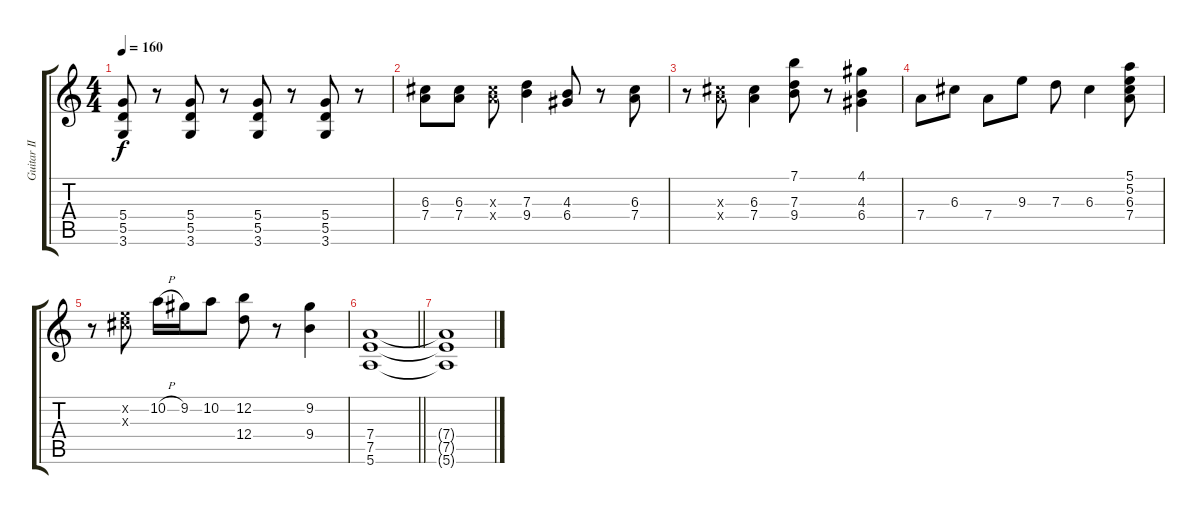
\track ("Guitar II" "Guitar II") {instrument overdrivenguitar}
\staff {score tabs}
\tuning (E4 B3 G3 D3 A2 E2) {hide}
\ts (4 4)
\tempo 160
\clef g2
\ks c
(5.4 5.5 3.6).8{dy f} r.8 (5.4 5.5 3.6).8 r.8 (5.4 5.5 3.6).8 r.8 (5.4 5.5 3.6).8 r.8 |
(6.3 7.4).8 (6.3 7.4).8 (6.3{x} 7.4{x}).8 (7.3 9.4).4 (4.3 6.4).8 r.8 (6.3 7.4).8 |
r.8 (6.3{x} 7.4{x}).8 (6.3 7.4).4 (7.1 7.3 9.4).8 r.8 (4.1 4.3 6.4).4 |
7.4.8 6.3.8 7.4.8 9.3.8 7.3.8 6.3.4 (5.1 5.2 6.3 7.4).8 |
r.8 (5.2{x} 6.3{x}).8 10.2{h}.16 9.2.16 10.2.8 (12.2 12.4).8 r.8 (9.2 9.4).4 |
\barLineRight lightlight
(7.4 7.5 5.6).1 |
(7.4{t} 7.5{t} 5.6{t}).1
